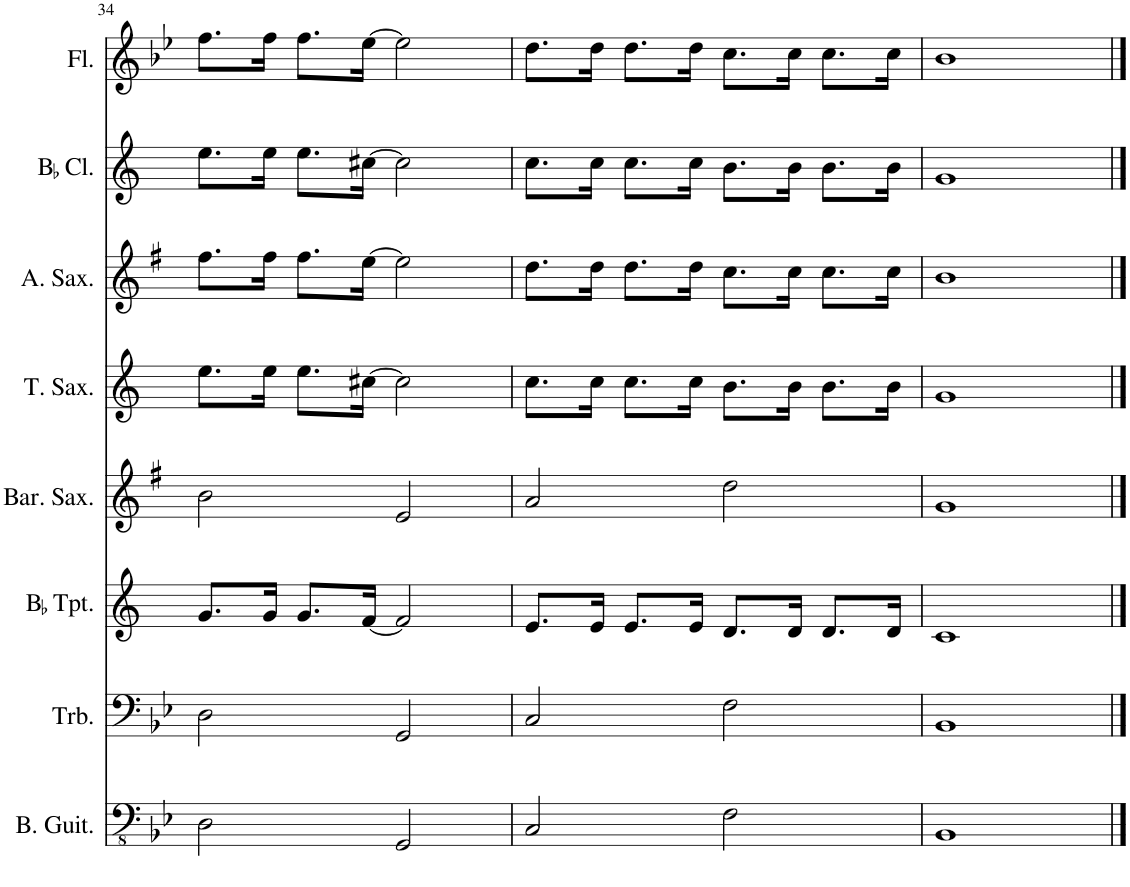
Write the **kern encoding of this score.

**kern	**kern	**kern	**kern	**kern	**kern	**kern	**kern
*part8	*part7	*part6	*part5	*part4	*part3	*part2	*part1
*staff8	*staff7	*staff6	*staff5	*staff4	*staff3	*staff2	*staff1
*I"Bass Guitar	*I"Trombone	*I"BaccidentalFlat Trumpet	*I"Baritone Saxophone	*I"Tenor Saxophone	*I"Alto Saxophone	*I"BaccidentalFlat Clarinet	*I"Flute
*I'B. Guit.	*I'Trb.	*I'BaccidentalFlat Tpt.	*I'Bar. Sax.	*I'T. Sax.	*I'A. Sax.	*I'BaccidentalFlat Cl.	*I'Fl.
!!LO:PB:g=z
*clefFv4	*clefF4	*clefG2	*clefG2	*clefG2	*clefG2	*clefG2	*clefG2
*	*	*Trd1c2	*Trd12c21	*Trd8c14	*Trd5c9	*Trd1c2	*
*k[b-e-]	*k[b-e-]	*k[]	*k[f#]	*k[]	*k[f#]	*k[]	*k[b-e-]
*M4/4	*M4/4	*M4/4	*M4/4	*M4/4	*M4/4	*M4/4	*M4/4
=34	=34	=34	=34	=34	=34	=34	=34
2DD\	2D\	8.g/L	2b\	8.ee\L	8.ff#\L	8.ee\L	8.ff\L
.	.	16g/Jk	.	16ee\Jk	16ff#\Jk	16ee\Jk	16ff\Jk
.	.	8.g/L	.	8.ee\L	8.ff#\L	8.ee\L	8.ff\L
.	.	[16f/Jk	.	[16cc#X\Jk	[16ee\Jk	[16cc#X\Jk	[16ee-\Jk
2GGG/	2GG/	2f/]	2e/	2cc#\]	2ee\]	2cc#\]	2ee-\]
=35	=35	=35	=35	=35	=35	=35	=35
2CC/	2C/	8.e/L	2a/	8.cc\L	8.dd\L	8.cc\L	8.dd\L
.	.	16e/Jk	.	16cc\Jk	16dd\Jk	16cc\Jk	16dd\Jk
.	.	8.e/L	.	8.cc\L	8.dd\L	8.cc\L	8.dd\L
.	.	16e/Jk	.	16cc\Jk	16dd\Jk	16cc\Jk	16dd\Jk
2FF\	2F\	8.d/L	2dd\	8.b\L	8.cc\L	8.b\L	8.cc\L
.	.	16d/Jk	.	16b\Jk	16cc\Jk	16b\Jk	16cc\Jk
.	.	8.d/L	.	8.b\L	8.cc\L	8.b\L	8.cc\L
.	.	16d/Jk	.	16b\Jk	16cc\Jk	16b\Jk	16cc\Jk
=36	=36	=36	=36	=36	=36	=36	=36
1BBB-	1BB-	1c	1g	1g	1b	1g	1b-
==	==	==	==	==	==	==	==
*-	*-	*-	*-	*-	*-	*-	*-
